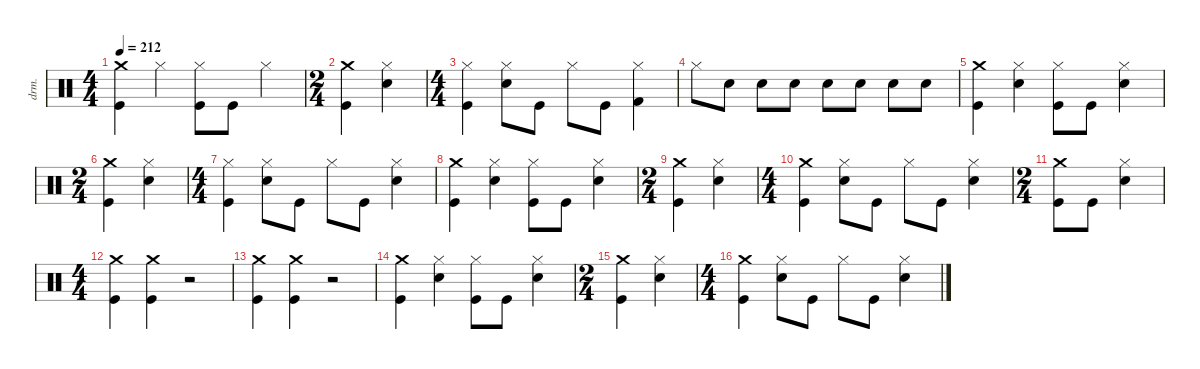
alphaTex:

\defaultSystemsLayout 4
\hideDynamics
\bracketExtendMode nobrackets
\track ("Lars Ulrich" "drm.") {instrument percussion}
\staff {score}
\articulation defaults
\ts (4 4)
\tempo 212
\clef neutral
\ks c
("Kick (hit)" "Crash medium (hit)").4{dy fff} "Hi-Hat (closed)".4 ("Hi-Hat (closed)" "Kick (hit)").8 "Kick (hit)".8 "Hi-Hat (closed)".4 |
\ts (2 4)
\beaming (8 2 2)
("Kick (hit)" "Crash medium (hit)").4 ("Snare (hit) 2" "Hi-Hat (closed)").4 |
\ts (4 4)
\beaming (8 2 2 2 2)
("Kick (hit)" "Hi-Hat (closed)").4 ("Snare (hit) 2" "Hi-Hat (closed)").8 "Kick (hit)".8 "Hi-Hat (closed)".8 "Kick (hit)".8 ("Kick (hit) 2" "Hi-Hat (closed)").4 |
"Hi-Hat (closed)".8 "Snare (hit) 2".8 "Snare (hit) 2".8 "Snare (hit) 2".8 "Snare (hit) 2".8 "Snare (hit) 2".8 "Snare (hit) 2".8 "Snare (hit) 2".8 |
("Crash medium (hit)" "Kick (hit)").4 ("Hi-Hat (closed)" "Snare (hit) 2").4 ("Hi-Hat (closed)" "Kick (hit)").8 "Kick (hit)".8 ("Snare (hit) 2" "Hi-Hat (closed)").4 |
\ts (2 4)
\beaming (8 2 2)
("Kick (hit)" "Crash medium (hit)").4 ("Snare (hit) 2" "Hi-Hat (closed)").4 |
\ts (4 4)
\beaming (8 2 2 2 2)
("Kick (hit)" "Hi-Hat (closed)").4 ("Hi-Hat (closed)" "Snare (hit) 2").8 "Kick (hit)".8 "Hi-Hat (closed)".8 "Kick (hit)".8 ("Snare (hit) 2" "Hi-Hat (closed)").4 |
("Kick (hit)" "Crash medium (hit)").4 ("Snare (hit) 2" "Hi-Hat (closed)").4 ("Kick (hit)" "Hi-Hat (closed)").8 "Kick (hit)".8 ("Snare (hit) 2" "Hi-Hat (closed)").4 |
\ts (2 4)
\beaming (8 2 2)
("Kick (hit)" "Crash medium (hit)").4 ("Snare (hit) 2" "Hi-Hat (closed)").4 |
\ts (4 4)
\beaming (8 2 2 2 2)
("Kick (hit)" "Crash medium (hit)").4 ("Snare (hit) 2" "Hi-Hat (closed)").8 "Kick (hit)".8 "Hi-Hat (closed)".8 "Kick (hit)".8 ("Hi-Hat (closed)" "Snare (hit) 2").4 |
\ts (2 4)
\beaming (8 2 2)
("Kick (hit)" "Crash medium (hit)").8 "Kick (hit)".8 ("Snare (hit) 2" "Hi-Hat (closed)").4 |
\ts (4 4)
\beaming (8 2 2 2 2)
("Kick (hit)" "Crash medium (hit)").4 ("Kick (hit)" "Crash medium (hit)").4 r.2 |
("Kick (hit)" "Crash medium (hit)").4 ("Crash medium (hit)" "Kick (hit)").4 r.2 |
("Kick (hit)" "Crash medium (hit)").4 ("Snare (hit) 2" "Hi-Hat (closed)").4 ("Kick (hit)" "Hi-Hat (closed)").8 "Kick (hit)".8 ("Snare (hit) 2" "Hi-Hat (closed)").4 |
\ts (2 4)
\beaming (8 2 2)
("Kick (hit)" "Crash medium (hit)").4 ("Hi-Hat (closed)" "Snare (hit) 2").4 |
\ts (4 4)
\beaming (8 2 2 2 2)
("Kick (hit)" "Crash medium (hit)").4 ("Snare (hit) 2" "Hi-Hat (closed)").8 "Kick (hit)".8 "Hi-Hat (closed)".8 "Kick (hit)".8 ("Snare (hit) 2" "Hi-Hat (closed)").4
